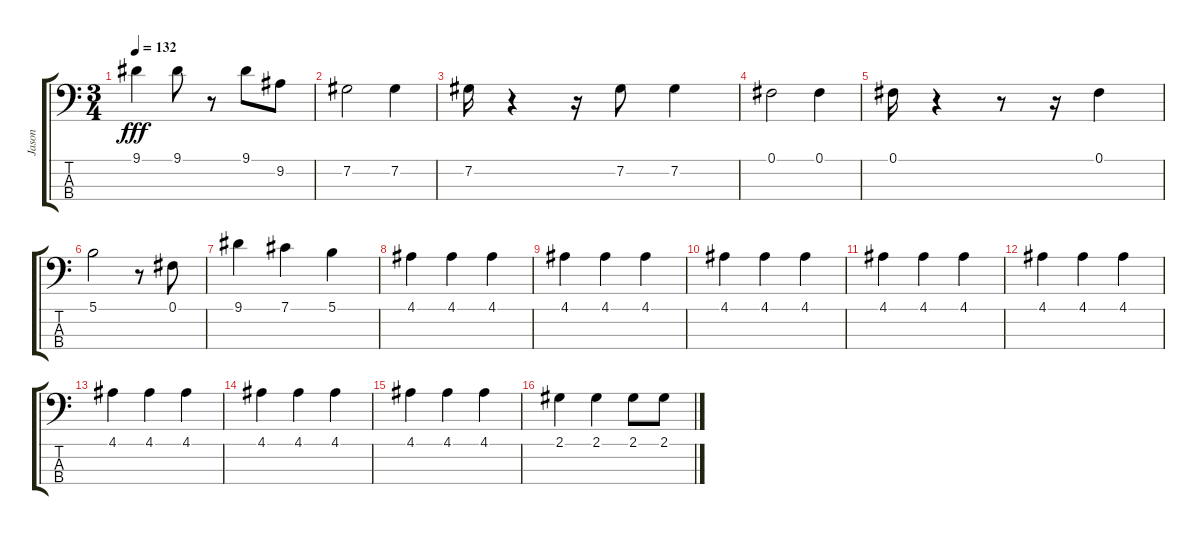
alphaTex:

\track ("Jason" "Jason") {instrument electricbasspick}
\staff {score tabs}
\tuning (Gb2 Db2 Ab1 Eb1) {hide}
\ts (3 4)
\tempo 132
\clef f4
\ks c
9.1.4{dy fff} 9.1.8 r.8 9.1.8 9.2.8 |
7.2.2 7.2.4 |
7.2.16 r.4 r.16 7.2.8 7.2.4 |
0.1.2 0.1.4 |
0.1.16 r.4 r.8 r.16 0.1.4 |
5.1.2 r.8 0.1.8 |
9.1.4 7.1.4 5.1.4 |
4.1.4 4.1.4 4.1.4 |
4.1.4 4.1.4 4.1.4 |
4.1.4 4.1.4 4.1.4 |
4.1.4 4.1.4 4.1.4 |
4.1.4 4.1.4 4.1.4 |
4.1.4 4.1.4 4.1.4 |
4.1.4 4.1.4 4.1.4 |
4.1.4 4.1.4 4.1.4 |
2.1.4 2.1.4 2.1.8 2.1.8
